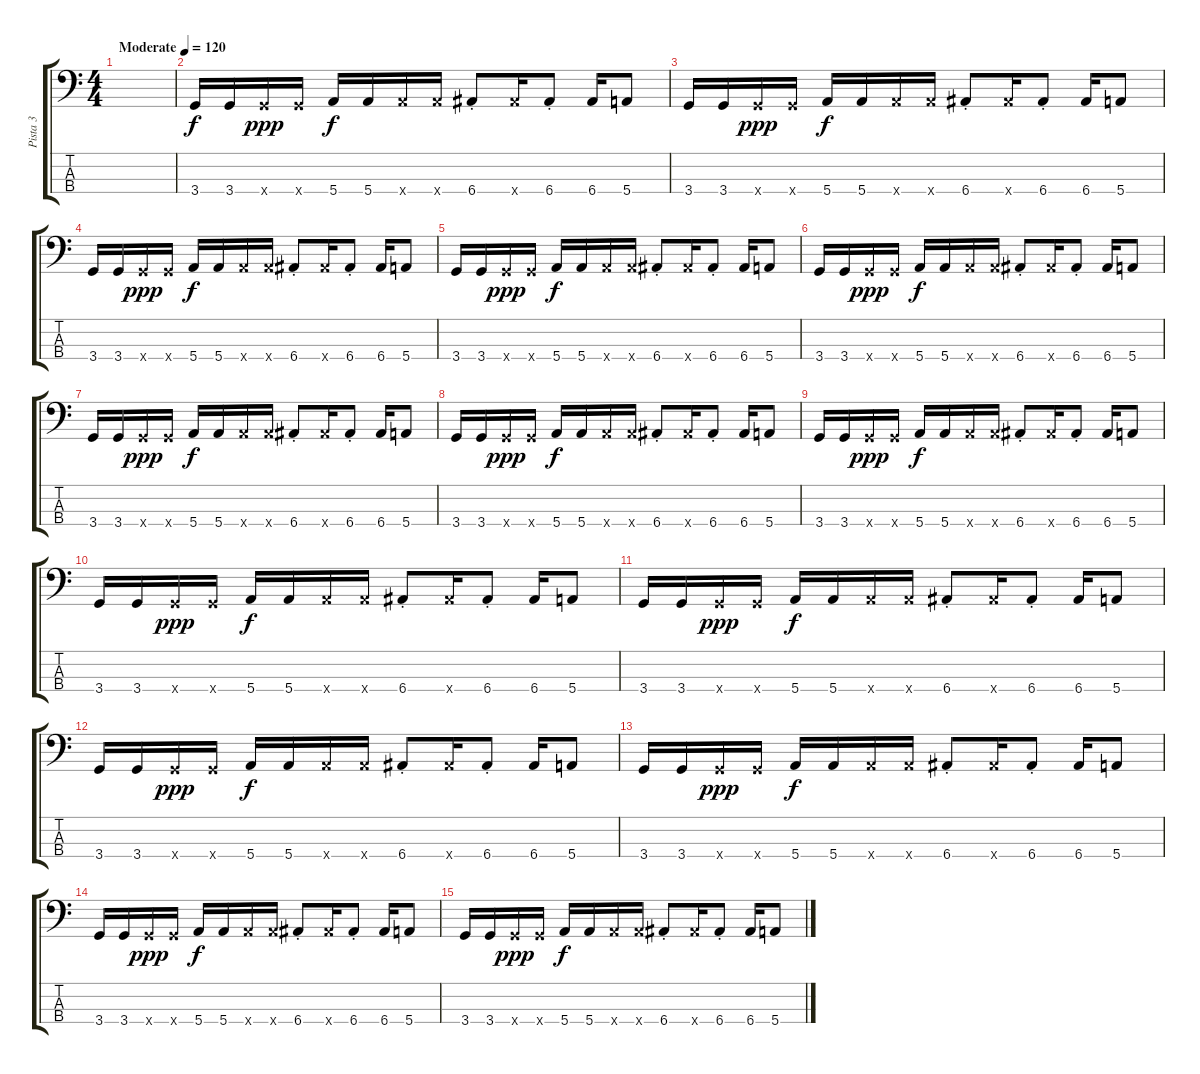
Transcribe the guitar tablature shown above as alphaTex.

\track ("Pista 3" "Pista 3") {instrument electricbassfinger}
\staff {score tabs}
\tuning (G2 D2 A1 E1) {hide}
\ts (4 4)
\tempo (120 "Moderate")
\clef f4
\ks c
|
3.4.16 3.4.16 3.4{x}.16{dy ppp} 3.4{x}.16 5.4.16{dy f} 5.4.16 5.4{x}.16 5.4{x}.16 6.4{st}.8 6.4{x}.16 6.4{st}.8 6.4.16 5.4.8 |
3.4.16 3.4.16 3.4{x}.16{dy ppp} 3.4{x}.16 5.4.16{dy f} 5.4.16 5.4{x}.16 5.4{x}.16 6.4{st}.8 6.4{x}.16 6.4{st}.8 6.4.16 5.4.8 |
3.4.16 3.4.16 3.4{x}.16{dy ppp} 3.4{x}.16 5.4.16{dy f} 5.4.16 5.4{x}.16 5.4{x}.16 6.4{st}.8 6.4{x}.16 6.4{st}.8 6.4.16 5.4.8 |
3.4.16 3.4.16 3.4{x}.16{dy ppp} 3.4{x}.16 5.4.16{dy f} 5.4.16 5.4{x}.16 5.4{x}.16 6.4{st}.8 6.4{x}.16 6.4{st}.8 6.4.16 5.4.8 |
3.4.16 3.4.16 3.4{x}.16{dy ppp} 3.4{x}.16 5.4.16{dy f} 5.4.16 5.4{x}.16 5.4{x}.16 6.4{st}.8 6.4{x}.16 6.4{st}.8 6.4.16 5.4.8 |
3.4.16 3.4.16 3.4{x}.16{dy ppp} 3.4{x}.16 5.4.16{dy f} 5.4.16 5.4{x}.16 5.4{x}.16 6.4{st}.8 6.4{x}.16 6.4{st}.8 6.4.16 5.4.8 |
3.4.16 3.4.16 3.4{x}.16{dy ppp} 3.4{x}.16 5.4.16{dy f} 5.4.16 5.4{x}.16 5.4{x}.16 6.4{st}.8 6.4{x}.16 6.4{st}.8 6.4.16 5.4.8 |
3.4.16 3.4.16 3.4{x}.16{dy ppp} 3.4{x}.16 5.4.16{dy f} 5.4.16 5.4{x}.16 5.4{x}.16 6.4{st}.8 6.4{x}.16 6.4{st}.8 6.4.16 5.4.8 |
3.4.16 3.4.16 3.4{x}.16{dy ppp} 3.4{x}.16 5.4.16{dy f} 5.4.16 5.4{x}.16 5.4{x}.16 6.4{st}.8 6.4{x}.16 6.4{st}.8 6.4.16 5.4.8 |
3.4.16 3.4.16 3.4{x}.16{dy ppp} 3.4{x}.16 5.4.16{dy f} 5.4.16 5.4{x}.16 5.4{x}.16 6.4{st}.8 6.4{x}.16 6.4{st}.8 6.4.16 5.4.8 |
3.4.16 3.4.16 3.4{x}.16{dy ppp} 3.4{x}.16 5.4.16{dy f} 5.4.16 5.4{x}.16 5.4{x}.16 6.4{st}.8 6.4{x}.16 6.4{st}.8 6.4.16 5.4.8 |
3.4.16 3.4.16 3.4{x}.16{dy ppp} 3.4{x}.16 5.4.16{dy f} 5.4.16 5.4{x}.16 5.4{x}.16 6.4{st}.8 6.4{x}.16 6.4{st}.8 6.4.16 5.4.8 |
3.4.16 3.4.16 3.4{x}.16{dy ppp} 3.4{x}.16 5.4.16{dy f} 5.4.16 5.4{x}.16 5.4{x}.16 6.4{st}.8 6.4{x}.16 6.4{st}.8 6.4.16 5.4.8 |
3.4.16 3.4.16 3.4{x}.16{dy ppp} 3.4{x}.16 5.4.16{dy f} 5.4.16 5.4{x}.16 5.4{x}.16 6.4{st}.8 6.4{x}.16 6.4{st}.8 6.4.16 5.4.8
